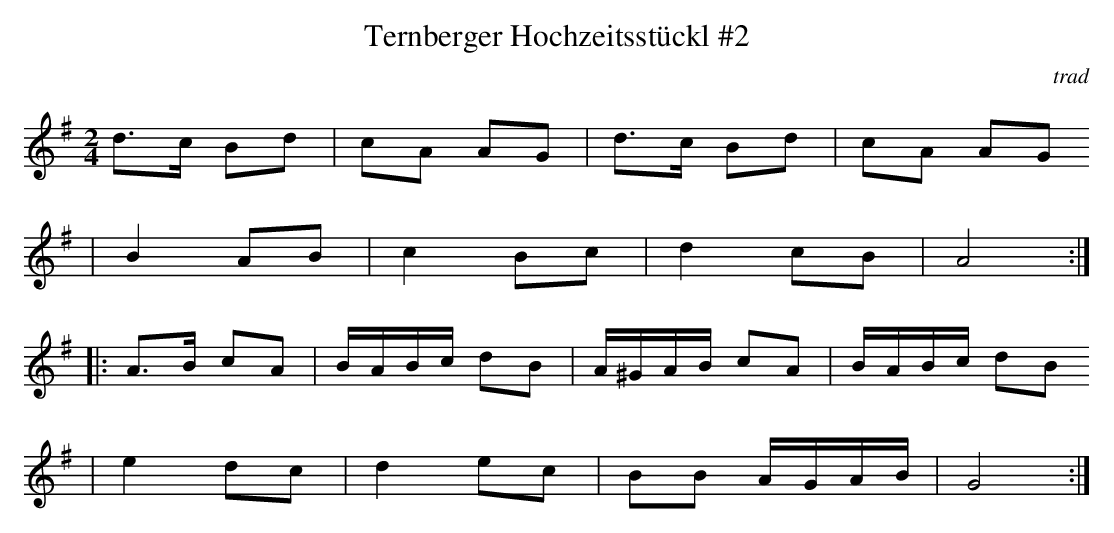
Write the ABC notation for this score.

X:1
T:Ternberger Hochzeitsstückl #2
M:2/4
L:1/16
C:trad
K:G
d3c B2d2 |c2A2 A2G2 |d3c B2d2 |c2A2 A2G2
|B4  A2B2 |c4  B2c2 |d4  c2B2 |A8   :|
|:A3B c2A2 |BABc d2B2 |A^GAB c2A2 |BABc d2B2
|e4  d2c2 |d4  e2c2 |B2B2 AGAB|G8    :|
